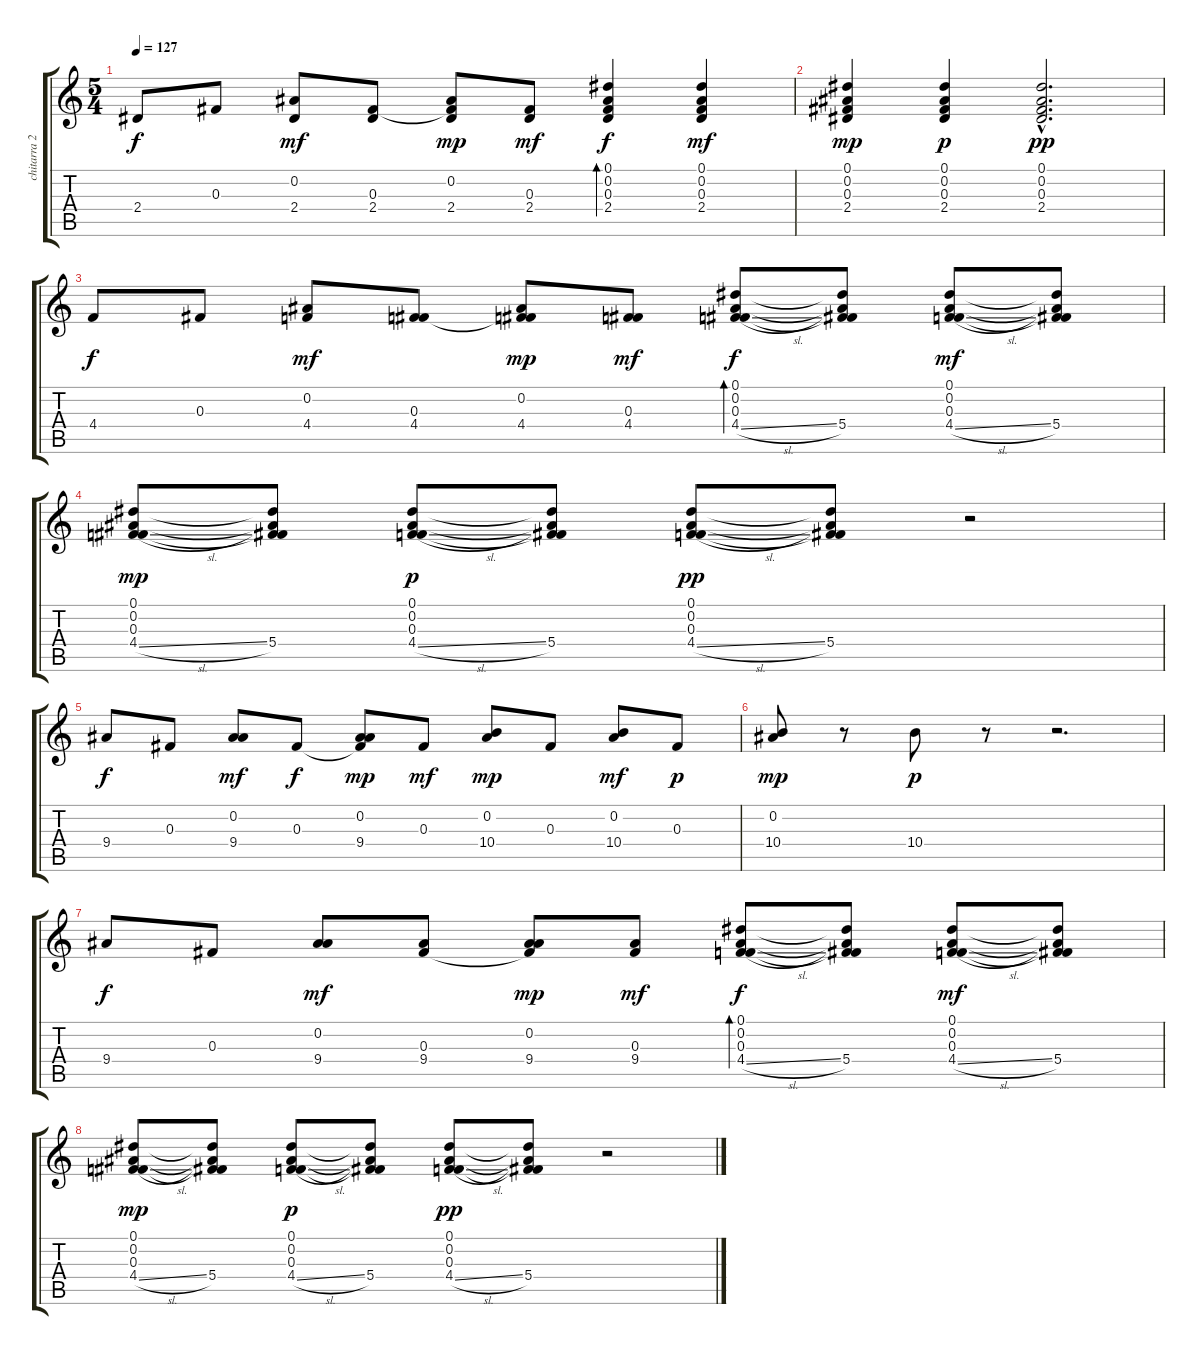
\track ("chitarra 2" "chitarra 2") {instrument overdrivenguitar}
\staff {score tabs}
\tuning (Eb4 Bb3 Gb3 Db3 Ab2 Eb2) {hide}
\ts (5 4)
\tempo 127
\clef g2
\ks c
2.4.8{dy f} 0.3.8 (0.2 2.4).8{dy mf} (0.3 2.4).8 (0.2 0.3{t} 2.4).8{dy mp} (0.3 2.4).8{dy mf} (0.1 0.2 0.3 2.4).4{bd 240 dy f} (0.1 0.2 0.3 2.4).4{dy mf} |
(0.1 0.2 0.3 2.4).4{dy mp} (0.1 0.2 0.3 2.4).4{dy p} (0.1{hac} 0.2{hac} 0.3{hac} 2.4{hac}).2{d dy pp} |
4.4.8{dy f} 0.3.8 (0.2 4.4).8{dy mf} (0.3 4.4).8 (0.2 0.3{t} 4.4).8{dy mp} (0.3 4.4).8{dy mf} (0.1 0.2 0.3 4.4{sl}).8{bd 240 dy f} (0.1{t} 0.2{t} 0.3{t} 5.4).8 (0.1 0.2 0.3 4.4{sl}).8{dy mf} (0.1{t} 0.2{t} 0.3{t} 5.4).8 |
(0.1 0.2 0.3 4.4{sl}).8{dy mp} (0.1{t} 0.2{t} 0.3{t} 5.4).8 (0.1 0.2 0.3 4.4{sl}).8{dy p} (0.1{t} 0.2{t} 0.3{t} 5.4).8 (0.1 0.2 0.3 4.4{sl}).8{dy pp} (0.1{t} 0.2{t} 0.3{t} 5.4).8 r.2 |
9.4.8{dy f} 0.3.8 (0.2 9.4).8{dy mf} 0.3.8{dy f} (0.2 0.3{t} 9.4).8{dy mp} 0.3.8{dy mf} (0.2 10.4).8{dy mp} 0.3.8 (0.2 10.4).8{dy mf} 0.3.8{dy p} |
(0.2 10.4).8{dy mp} r.8 10.4.8{dy p} r.8 r.2{d} |
9.4.8{dy f} 0.3.8 (0.2 9.4).8{dy mf} (0.3 9.4).8 (0.2 0.3{t} 9.4).8{dy mp} (0.3 9.4).8{dy mf} (0.1 0.2 0.3 4.4{sl}).8{bd 240 dy f} (0.1{t} 0.2{t} 0.3{t} 5.4).8 (0.1 0.2 0.3 4.4{sl}).8{dy mf} (0.1{t} 0.2{t} 0.3{t} 5.4).8 |
(0.1 0.2 0.3 4.4{sl}).8{dy mp} (0.1{t} 0.2{t} 0.3{t} 5.4).8 (0.1 0.2 0.3 4.4{sl}).8{dy p} (0.1{t} 0.2{t} 0.3{t} 5.4).8 (0.1 0.2 0.3 4.4{sl}).8{dy pp} (0.1{t} 0.2{t} 0.3{t} 5.4).8 r.2
